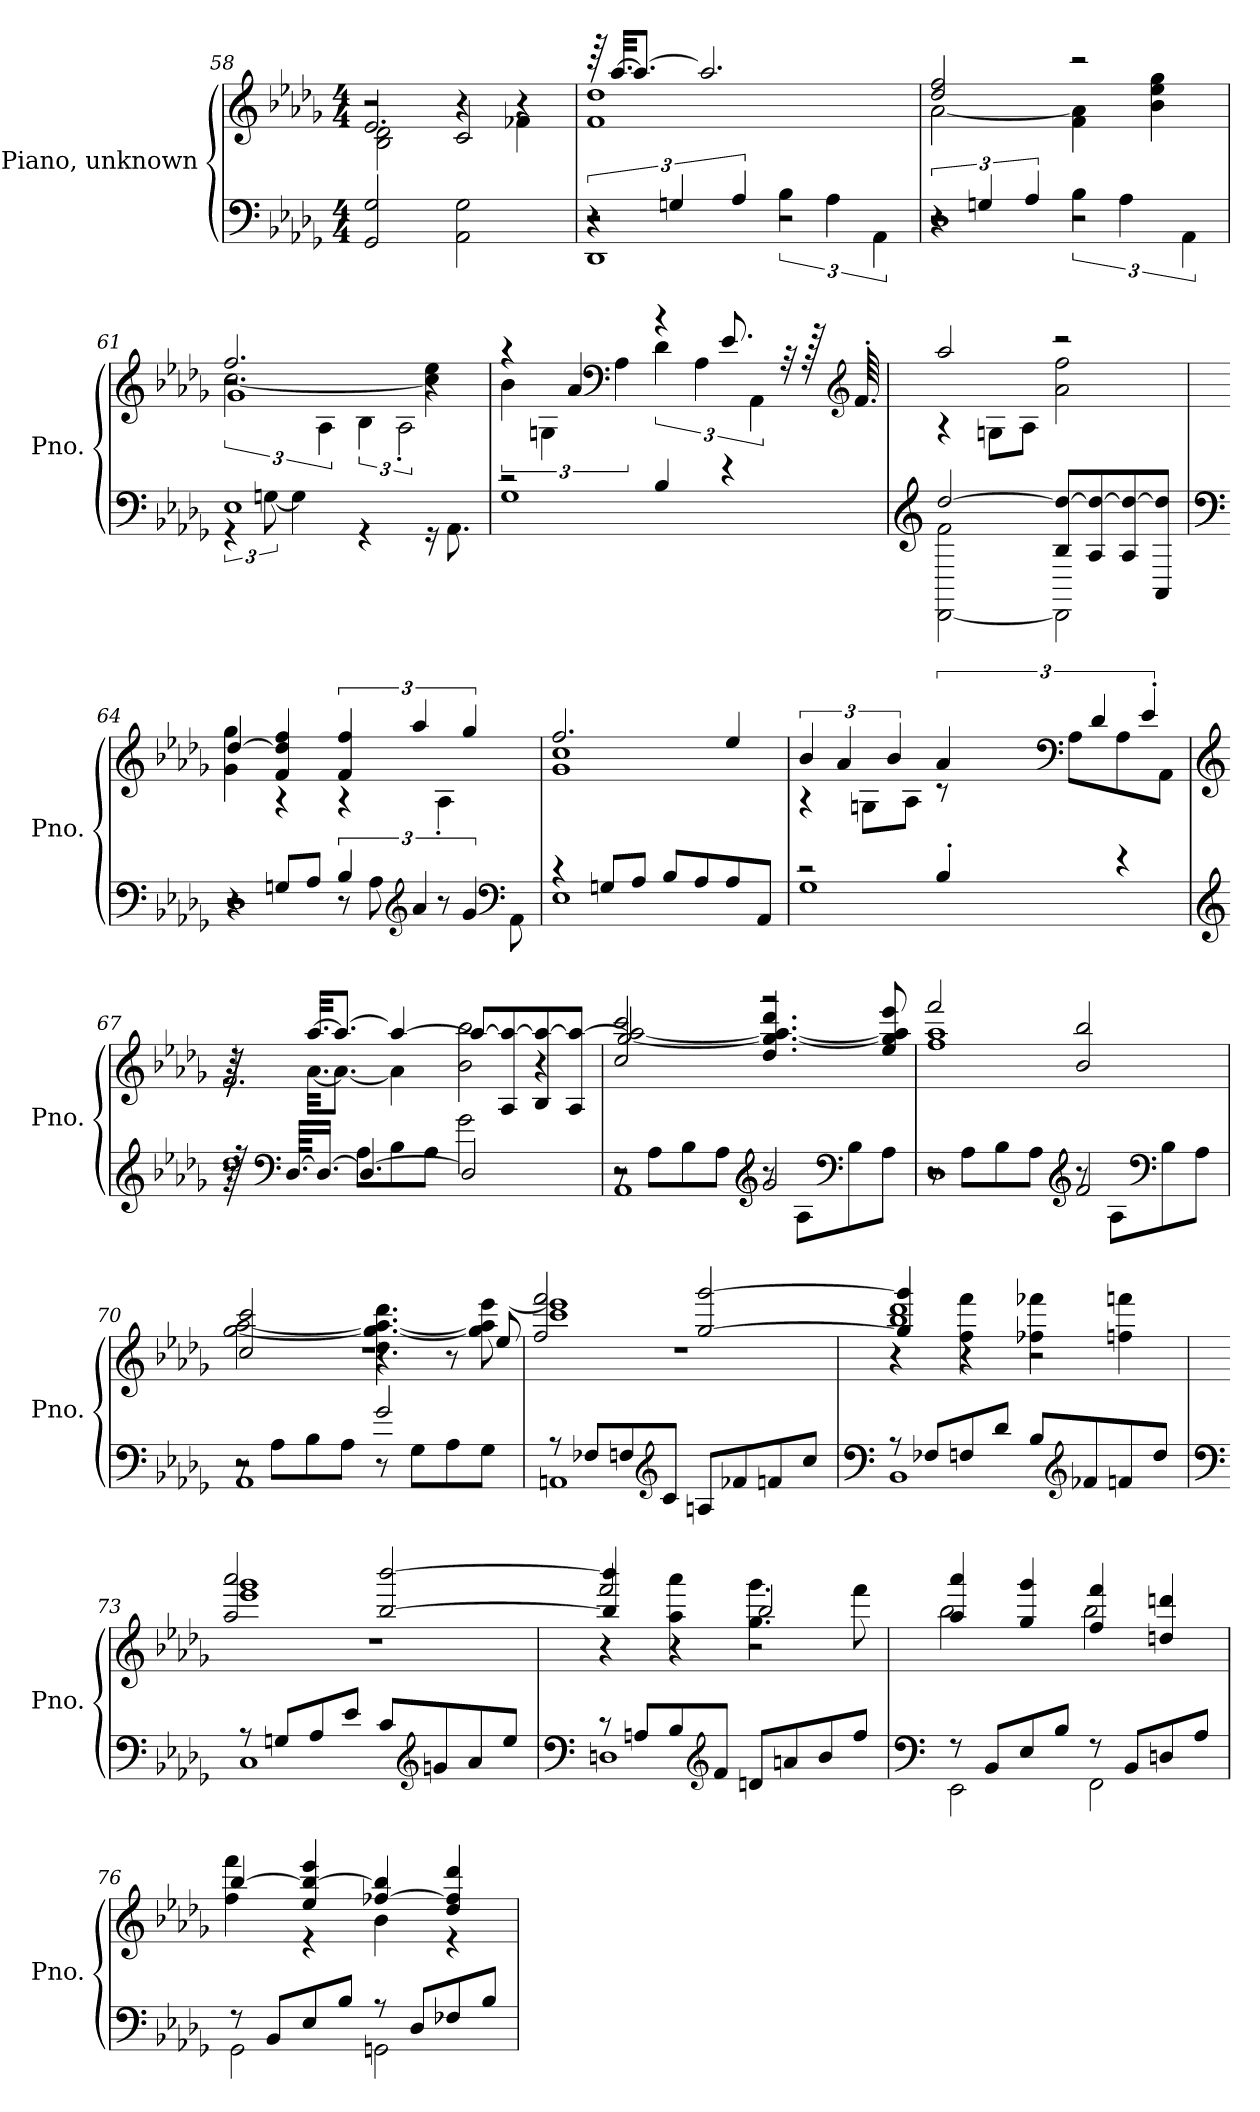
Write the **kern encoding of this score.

**kern	**kern
*part1	*part1
*staff2	*staff1
*I"Piano, unknown	*
*I'Pno.	*
*clefF4	*clefG2
*k[b-e-a-d-g-]	*k[b-e-a-d-g-]
*M4/4	*M4/4
=58	=58
*	*^
*	*	*^
2GG-/ 2G-/	2.e-/	2B-\ 2d-\	2r
2AA-\ 2G-\	.	4r	2c/
.	4r	4f-X\	.
*	*	*v	*v
=59	=59	=59
*^	*	*
*	*^	*	*
6r	2r	1DD-	64r	1f 1dd-
.	.	.	[32.aa-/KKL	.
.	.	.	8.aa-/J_	.
6Gn/	.	.	.	.
.	.	.	2.aa-/]	.
6A-/	.	.	.	.
2r	6B-\	.	.	.
.	6A-\	.	.	.
.	6AA-\	.	.	.
!!LO:LB:g=z	!!
=60	=60	=60	=60	=60
6r	2r	1D-	2dd-/ 2ff/	[2a-\
6Gn/	.	.	.	.
6A-/	.	.	.	.
2r	6B-\	.	2r	4f\ 4a-\]
.	6A-\	.	.	.
.	.	.	.	4b-\ 4ee-\ 4gg-\
.	6AA-\	.	.	.
*	*v	*v	*	*
=61	=61	=61	=61
*	*	*^	*^
1E-	6r	2.ff/	[2.cc\	1g-	3r
.	[12Gn\	.	.	.	.
.	4G\]	.	.	.	.
.	.	.	.	.	6A-\
.	4r	.	.	.	6B-\
.	.	.	.	.	3A-'\
.	16r	4r	4cc\] 4ee-\	.	.
.	8.AA-\	.	.	.	.
*	*	*	*v	*v	*v
=62	=62	=62	=62
2r	1G-	4r	6b-\
.	.	.	6Gn\
.	.	4a-/	.
*	*	*clefF4	*
.	.	.	6A-\
4B-/	.	4r	6d-\
.	.	.	6A-\
4r	.	8.e-/	.
.	.	.	6AA-\
.	.	32r	.
.	.	128r	.
*	*	*clefG2	*
.	.	64.f'/	.
!!LO:LB:g=z	!!
=63	=63	=63	=63
*clefG2	*	*	*
[2dd-/	[2DD-\ 2f\	2aa-/	4r
.	.	.	8Gn\L
.	.	.	8A-\J
8B-/ 8dd-/_L	2DD-\]	2r	2a-\ 2ff\
8A-/ 8dd-/_	.	.	.
8A-/ 8dd-/_	.	.	.
8AA-/ 8dd-/]J	.	.	.
*v	*v	*	*
=64	=64	=64
*clefF4	*	*
*^	*	*
*	*^	*	*
4r	2r	1D-	[4dd-/	4g-\ 4gg-\
8Gn/L	.	.	4f/ 4dd-/] 4ff/	4r
8A-/J	.	.	.	.
6B-/	8r	.	6f/ 6ff/	4r
.	8A-\	.	.	.
*clefG2	*	*	*	*
6a-/	.	.	6aa-/	.
.	8r	.	.	4A-'\
6g-/	.	.	6gg-/	.
*clefF4	*	*	*	*
.	8AA-\	.	.	.
*	*v	*v	*	*
=65	=65	=65	=65
4r	1E-	2.ff/	1g- 1cc
8Gn/L	.	.	.
8A-/J	.	.	.
8B-/L	.	.	.
8A-/	.	.	.
8A-/	.	4ee-/	.
8AA-/J	.	.	.
!!LO:PB:g=z	!!
=66	=66	=66	=66
2r	1G-	6b-/	4r
.	.	6a-/	.
.	.	.	8Gn\L
.	.	6b-/	.
.	.	.	8A-\J
4B-'/	.	6a-/	8r
*	*	*clefF4	*
.	.	.	8A-\L
.	.	6d-/	.
4r	.	.	8A-\
.	.	6e-'/	.
.	.	.	8AA-\J
*v	*v	*	*
*	*v	*v
=67	=67
*clefG2	*clefG2
*^	*^
*	*^	*	*^
1dd-	8r	128r	2.f/	64r	64r
*clefF4	*	*	*	*	*
.	.	[64.D-/KKLL	.	.	.
.	.	.	.	[32.a-\KKL	[32.aa-/KKL
.	.	16.D-/JJ_	.	.	.
.	.	.	.	8.a-\J_	8.aa-/J_
.	8A-\L	4.D-/_	.	.	.
.	8B-\	.	.	4a-\]	4aa-/_
.	8A-\J	.	.	.	.
.	2g-\	2D-/]	.	2b-\ 2bb-\	8aa-/L_
.	.	.	.	.	8A-/ 8aa-/_
.	.	.	4r	.	8B-/ 8aa-/_
.	.	.	.	.	8A-/ 8aa-/_J
*	*	*	*	*v	*v
!!LO:LB:g=z
=68	=68	=68	=68	=68
2r	8r	1AA-	2cc/ 2ccc/	[2gg-/ 2aa-/_
.	8A-\L	.	.	.
.	8B-\	.	.	.
.	8A-\J	.	.	.
*clefG2	*	*	*	*
2g-/	8r	.	2r	4.dd-/ 4.gg-/_ 4.aa-/_ 4.ddd-/
.	8A-\L	.	.	.
*clefF4	*	*	*	*
.	8B-\	.	.	.
.	8A-\J	.	.	8ee-/ 8gg-/] 8aa-/] 8eee-/
=69	=69	=69	=69	=69
2r	8r	1D-	2fff/	1ff 1aa-
.	8A-\L	.	.	.
.	8B-\	.	.	.
.	8A-\J	.	.	.
*clefG2	*	*	*	*
2f/	8r	.	2b-/ 2bb-/	.
.	8A-\L	.	.	.
*clefF4	*	*	*	*
.	8B-\	.	.	.
.	8A-\J	.	.	.
=70	=70	=70	=70	=70
*	*	*	*	*^
2r	8r	1AA-	1r	[2gg-\ [2aa-\	2cc/ 2ccc/
.	8A-\L	.	.	.	.
.	8B-\	.	.	.	.
.	8A-\J	.	.	.	.
2g-/	8r	.	.	4.dd-\ 4.gg-\_ 4.aa-\_ 4.ddd-\	4r
.	8G-\L	.	.	.	.
.	8A-\	.	.	.	8r
.	8G-\J	.	.	8gg-\] 8aa-\] [8eee-\	8ee-/
*	*v	*v	*	*	*
!!LO:LB:g=z	!!	!!
=71	=71	=71	=71	=71
8r	1AAn	1r	1ccc 1eee-]	2ff/ 2fff/
8F-X/L	.	.	.	.
8Fn/	.	.	.	.
*clefG2	*	*	*	*
8c/J	.	.	.	.
8An/L	.	.	.	[2gg-/ [2ggg-/
8f-X/	.	.	.	.
8fn/	.	.	.	.
8cc/J	.	.	.	.
=72	=72	=72	=72	=72
*clefF4	*	*	*	*
8r	1BB-	1bb- 1ddd-	4r	4gg-/] 4ggg-/]
8F-X/L	.	.	.	.
8Fn/	.	.	4ff\ 4fff\	4r
8d-/J	.	.	.	.
8B-/L	.	.	4ff-X\ 4fff-X\	2r
*clefG2	*	*	*	*
8f-X/	.	.	.	.
8fn/	.	.	4ffn\ 4fffn\	.
8dd-/J	.	.	.	.
=73	=73	=73	=73	=73
*clefF4	*	*	*	*
8r	1C	1r	1eee- 1ggg-	2aa-/ 2aaa-/
8Gn/L	.	.	.	.
8A-/	.	.	.	.
8e-/J	.	.	.	.
8c/L	.	.	.	[2bb-/ [2bbb-/
*clefG2	*	*	*	*
8gn/	.	.	.	.
8a-/	.	.	.	.
8ee-/J	.	.	.	.
!!LO:LB:g=z	!!	!!
=74	=74	=74	=74	=74
*clefF4	*	*	*	*
8r	1Dn	2fff/	4r	4bb-/] 4bbb-/]
8An/L	.	.	.	.
8B-/	.	.	4aa-\ 4aaa-\	4r
*clefG2	*	*	*	*
8f/J	.	.	.	.
8dn/L	.	2r	4.gg-\ 4.ggg-\	2bb-/
8an/	.	.	.	.
8b-/	.	.	.	.
8ff/J	.	.	8fff\	.
*	*	*v	*v	*v
=75	=75	=75
*clefF4	*	*
*	*	*^
8r	2EE-\	4aa-/ 4aaa-/	2bb-\
8BB-/L	.	.	.
8E-/	.	4gg-/ 4ggg-/	.
8B-/J	.	.	.
8r	2FF\	4ff/ 4fff/	2bb-\
8BB-/L	.	.	.
8Dn/	.	4ddn/ 4dddn/	.
8A-/J	.	.	.
=76	=76	=76	=76
8r	2GG-\	[4bb-/	4ff\ 4fff\
8BB-/L	.	.	.
8E-/	.	4ee-/ 4bb-/_ 4eee-/	4r
8B-/J	.	.	.
8r	2GGn\	[4ff-X/ 4bb-/]	4b-\
8D-/L	.	.	.
8F-X/	.	4dd-/ 4ff-/] 4ddd-/	4r
8B-/J	.	.	.
*v	*v	*	*
*	*v	*v
=	=
*-	*-
